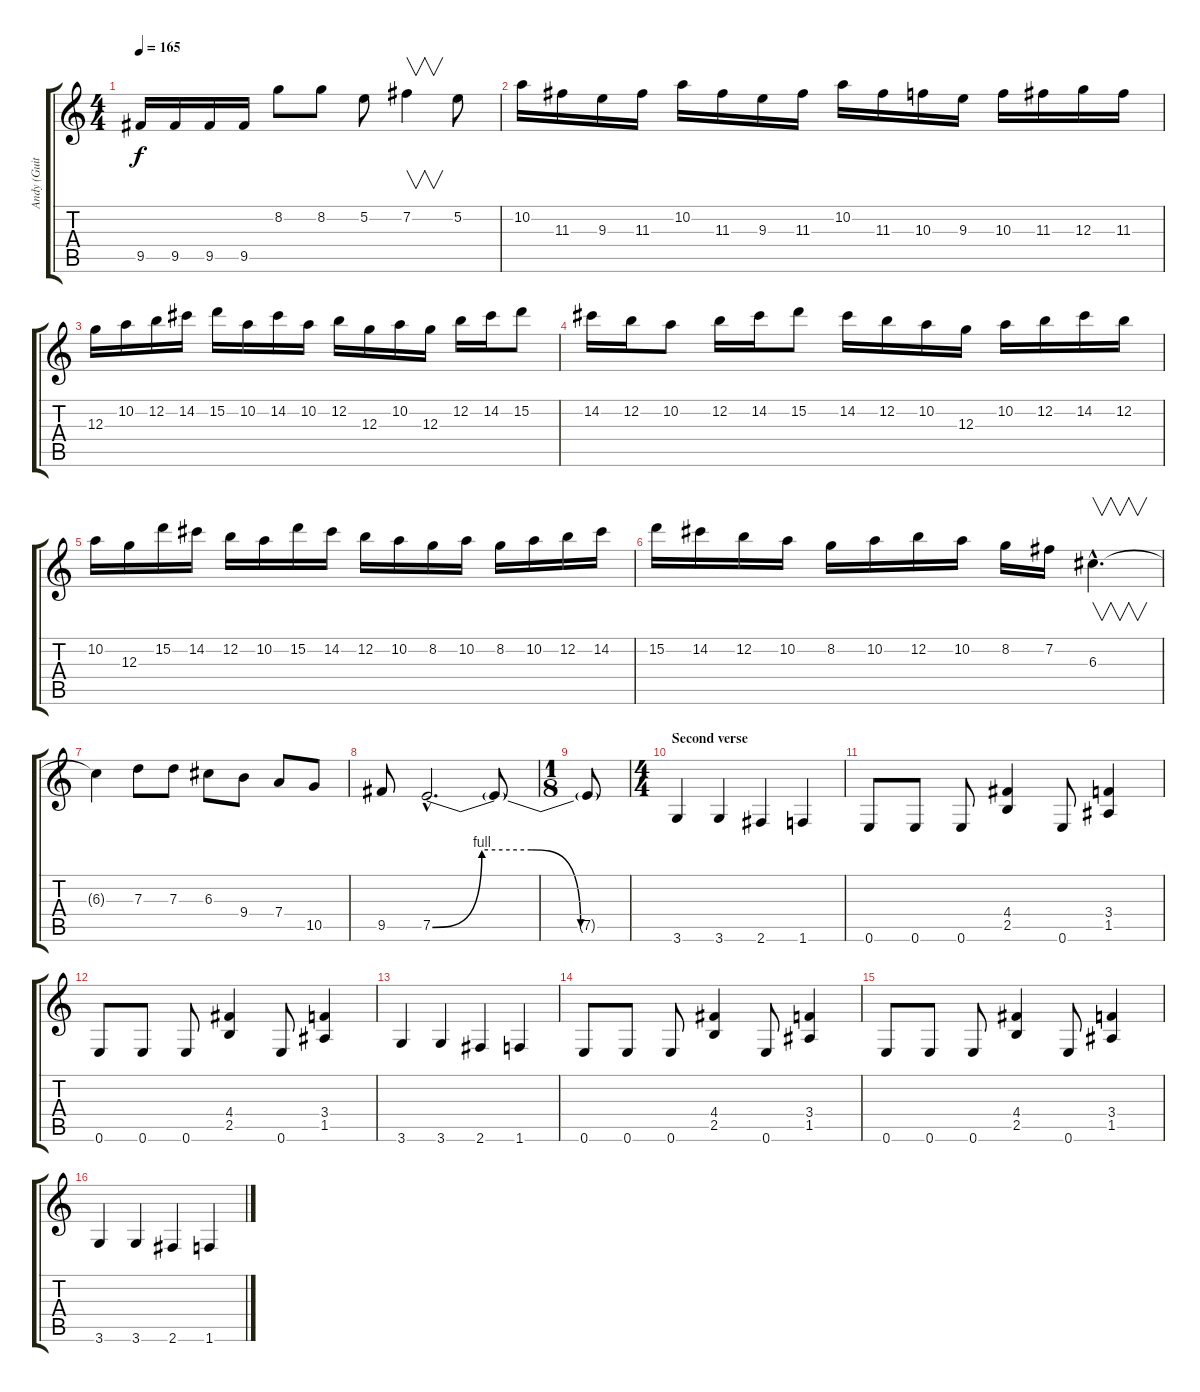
\track ("Andy (Guitar)" "Andy (Guit") {instrument distortionguitar}
\staff {score tabs}
\tuning (E4 B3 G3 D3 A2 E2) {hide}
\ts (4 4)
\tempo 165
\clef g2
\ks c
9.5.16{dy f} 9.5.16 9.5.16 9.5.16 8.2.8 8.2.8 5.2.8 7.2.4{v} 5.2.8 |
10.2.16 11.3.16 9.3.16 11.3.16 10.2.16 11.3.16 9.3.16 11.3.16 10.2.16 11.3.16 10.3.16 9.3.16 10.3.16 11.3.16 12.3.16 11.3.16 |
12.3.16 10.2.16 12.2.16 14.2.16 15.2.16 10.2.16 14.2.16 10.2.16 12.2.16 12.3.16 10.2.16 12.3.16 12.2.16 14.2.16 15.2.8 |
14.2.16 12.2.16 10.2.8 12.2.16 14.2.16 15.2.8 14.2.16 12.2.16 10.2.16 12.3.16 10.2.16 12.2.16 14.2.16 12.2.16 |
10.2.16 12.3.16 15.2.16 14.2.16 12.2.16 10.2.16 15.2.16 14.2.16 12.2.16 10.2.16 8.2.16 10.2.16 8.2.16 10.2.16 12.2.16 14.2.16 |
15.2.16 14.2.16 12.2.16 10.2.16 8.2.16 10.2.16 12.2.16 10.2.16 8.2.16 7.2.16 6.3{hac}.4{v d} |
6.3{t}.4 7.3.8 7.3.8 6.3.8 9.4.8 7.4.8 10.5.8 |
9.5.8 7.5{be (custom 0 0 15 4 30 4 45 0 60 0) hac}.2{d} 7.5{t}.8 |
\ts (1 8)
7.5{t}.8 |
\ts (4 4)
\section ("" "Second verse")
3.6.4{volume 13} 3.6.4 2.6.4 1.6.4 |
0.6.8 0.6.8 0.6.8 (4.4 2.5).4 0.6.8 (3.4 1.5).4 |
0.6.8 0.6.8 0.6.8 (4.4 2.5).4 0.6.8 (3.4 1.5).4 |
3.6.4 3.6.4 2.6.4 1.6.4 |
0.6.8 0.6.8 0.6.8 (4.4 2.5).4 0.6.8 (3.4 1.5).4 |
0.6.8 0.6.8 0.6.8 (4.4 2.5).4 0.6.8 (3.4 1.5).4 |
3.6.4 3.6.4 2.6.4 1.6.4
